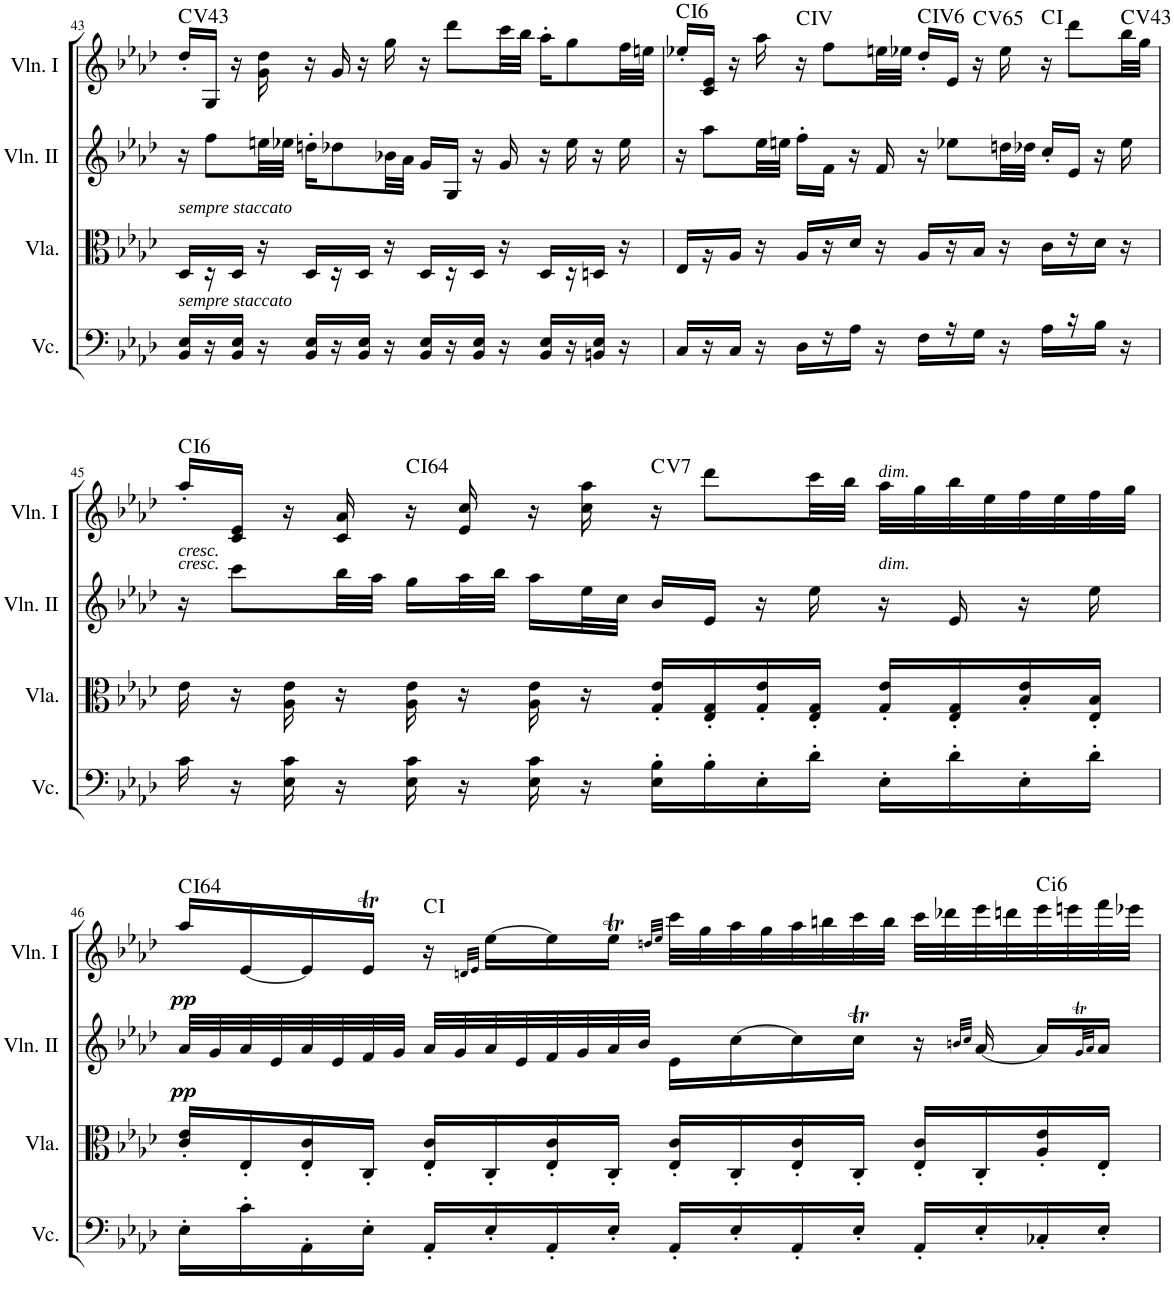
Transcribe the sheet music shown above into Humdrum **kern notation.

**kern	**kern	**kern	**dynam	**kern	**dynam	**harte
*part4	*part3	*part2	*part2	*part1	*part1	*part1
*staff4	*staff3	*staff2	*staff2	*staff1	*staff1	*
*I"Violoncello	*I"Viola	*I"Violin II	*	*I"Violin I	*	*
*I'Vc.	*I'Vla.	*I'Vln. II	*	*I'Vln. I	*	*
!!LO:PB:g=z
*clefF4	*clefC3	*clefG2	*	*clefG2	*	*
*k[b-e-a-d-]	*k[b-e-a-d-]	*k[b-e-a-d-]	*	*k[b-e-a-d-]	*	*
*A-:	*A-:	*A-:	*	*A-:	*	*
*M4/4	*M4/4	*M4/4	*	*M4/4	*	*
*met(c)	*met(c)	*met(c)	*	*met(c)	*	*
=43	=43	=43	=43	=43	=43	=43
!	!LO:TX:a:i:t=sempre staccato	!	!	!	!	!
!LO:TX:a:i:t=sempre staccato	!	!	!	!	!	!LO:H:kt=43
16BB-/ 16E-/LL	16D-/LL	16r	.	16dd-'/LL	.	C:maj
16r	16r	8ff\L	.	16G/JJ	.	.
16BB-/ 16E-/JJ	16D-/JJ	.	.	16r	.	.
16r	16r	32een\LL	.	16g\ 16dd-\	.	.
.	.	32ee-X\JJJ	.	.	.	.
16BB-/ 16E-/LL	16D-/LL	16ddn'\KL	.	16r	.	.
16r	16r	8dd-X\	.	16g/	.	.
16BB-/ 16E-/JJ	16D-/JJ	.	.	16r	.	.
16r	16r	32b-X\LL	.	16gg\	.	.
.	.	32a-\JJJ	.	.	.	.
16BB-/ 16E-/LL	16D-/LL	16g/LL	.	16r	.	.
16r	16r	16G/JJ	.	8ddd-\L	.	.
16BB-/ 16E-/JJ	16D-/JJ	16r	.	.	.	.
16r	16r	16g/	.	32ccc\LL	.	.
.	.	.	.	32bb-\JJJ	.	.
16BB-/ 16E-/LL	16D-/LL	16r	.	16aa-'\KL	.	.
16r	16r	16ee-\	.	8gg\	.	.
16BBn/ 16E-/JJ	16Dn/JJ	16r	.	.	.	.
16r	16r	16ee-\	.	32ff\LL	.	.
.	.	.	.	32een\JJJ	.	.
=44	=44	=44	=44	=44	=44	=44
!	!	!	!	!	!	!LO:H:kt=6
16C/LL	16E-/LL	16r	.	16ee-X'/LL	.	C:maj6
16r	16r	8aa-\L	.	16c/ 16e-/JJ	.	.
16C/JJ	16A-/JJ	.	.	16r	.	.
16r	16r	32ee-\LL	.	16aa-\	.	.
.	.	32een\JJJ	.	.	.	.
16D-\LL	16A-/LL	16ff'\LL	.	16r	.	C:maj
16r	16r	16f\JJ	.	8ff\L	.	.
16A-\JJ	16d-/JJ	16r	.	.	.	.
16r	16r	16f/	.	32een\LL	.	.
.	.	.	.	32ee-X\JJJ	.	.
!	!	!	!	!	!	!LO:H:kt=6
16F\LL	16A-/LL	16r	.	16dd-'/LL	.	C:maj6
16r	16r	8ee-X\L	.	16e-/JJ	.	.
!	!	!	!	!	!	!LO:H:kt=65
16G\JJ	16B-/JJ	.	.	16r	.	C:maj
16r	16r	32ddn\LL	.	16ee-\	.	.
.	.	32dd-X\JJJ	.	.	.	.
16A-\LL	16c\LL	16cc'/LL	.	16r	.	C:maj
16r	16r	16e-/JJ	.	8ddd-\L	.	.
16B-\JJ	16d-\JJ	16r	.	.	.	.
!	!	!	!	!	!	!LO:H:kt=43
16r	16r	16ee-\	.	32bb-\LL	.	C:maj
.	.	.	.	32gg\JJJ	.	.
!!LO:LB:g=z
=45	=45	=45	=45	=45	=45	=45
!	!	!LO:TX:a:i:t=cresc.	!	!	!	!
!	!	!LO:TX:a:i:t=cresc.	!	!	!	!LO:H:kt=6
16c\	16e-\	16r	.	16aa-'/LL	.	C:maj6
16r	16r	8ccc\L	.	16c/ 16e-/JJ	.	.
16E-\ 16c\	16A-\ 16e-\	.	.	16r	.	.
16r	16r	32bb-\LL	.	16c/ 16a-/	.	.
.	.	32aa-\JJJ	.	.	.	.
!	!	!	!	!	!	!LO:H:kt=64
16E-\ 16c\	16A-\ 16e-\	16gg\LL	.	16r	.	C:maj
16r	16r	32aa-\L	.	16e-/ 16cc/	.	.
.	.	32bb-\JJJ	.	.	.	.
16E-\ 16c\	16A-\ 16e-\	16aa-\LL	.	16r	.	.
16r	16r	32ee-\L	.	16cc\ 16aa-\	.	.
.	.	32cc\JJJ	.	.	.	.
!	!	!	!	!	!	!LO:H:kt=7
16E-\' 16B-\'LL	16G/' 16e-/'LL	16b-/LL	.	16r	.	C:7
16B-'\	16E-/' 16G/'	16e-/JJ	.	8ddd-\L	.	.
16E-'\	16G/' 16e-/'	16r	.	.	.	.
16d-'\JJ	16E-/' 16G/'JJ	16ee-\	.	32ccc\LL	.	.
.	.	.	.	32bb-\JJJ	.	.
!	!	!	!	!LO:TX:a:i:t=dim.	!	!
!	!	!LO:TX:a:i:t=dim.	!	!	!	!
16E-'\LL	16G/' 16e-/'LL	16r	.	32aa-\LLL	.	.
.	.	.	.	32gg\	.	.
16d-'\	16E-/' 16G/'	16e-/	.	32bb-\	.	.
.	.	.	.	32ee-\	.	.
16E-'\	16B-/' 16e-/'	16r	.	32ff\	.	.
.	.	.	.	32ee-\	.	.
16d-'\JJ	16E-/' 16B-/'JJ	16ee-\	.	32ff\	.	.
.	.	.	.	32gg\JJJ	.	.
!!LO:LB:g=z
=46	=46	=46	=46	=46	=46	=46
!	!	!	!LO:DY:b	!	!LO:DY:b	!LO:H:kt=64
16E-'\LL	16c/' 16e-/'LL	32a-/LLL	pp	16aa-/LL	pp	C:maj
.	.	32g/	.	.	.	.
16c'\	16E-'/	32a-/	.	[16e-/	.	.
.	.	32e-/	.	.	.	.
16AA-'\	16E-/' 16c/'	32a-/	.	16e-/]	.	.
.	.	32e-/	.	.	.	.
16E-'\JJ	16C'/JJ	32f/	.	16e-T/JJ	.	.
.	.	32g/JJJ	.	.	.	.
16AA-'/LL	16E-/' 16c/'LL	32a-/LLL	.	16r	.	C:maj
.	.	32g/	.	.	.	.
.	.	.	.	32qdn/LLL	.	.
.	.	.	.	32qe-/JJJ	.	.
16E-'/	16C'/	32a-/	.	[16ee-\LL	.	.
.	.	32e-/	.	.	.	.
16AA-'/	16E-/' 16c/'	32f/	.	16ee-\]	.	.
.	.	32g/	.	.	.	.
16E-'/JJ	16C'/JJ	32a-/	.	16ee-T\JJ	.	.
.	.	32b-/JJJ	.	.	.	.
.	.	.	.	32qddn/LLL	.	.
.	.	.	.	32qee-/JJJ	.	.
16AA-'/LL	16E-/' 16c/'LL	16e-\LL	.	32ccc\LLL	.	.
.	.	.	.	32gg\	.	.
16E-'/	16C'/	[16cc\	.	32aa-\	.	.
.	.	.	.	32gg\	.	.
16AA-'/	16E-/' 16c/'	16cc\]	.	32aa-\	.	.
.	.	.	.	32bbn\	.	.
16E-'/JJ	16C'/JJ	16cct\JJ	.	32ccc\	.	.
.	.	.	.	32bb\JJJ	.	.
16AA-'/LL	16E-/' 16c/'LL	16r	.	32ccc\LLL	.	.
.	.	.	.	32ddd-X\	.	.
.	.	32qbn/LLL	.	.	.	.
.	.	32qcc/JJJ	.	.	.	.
16E-'/	16C'/	[16a-/	.	32eee-\	.	.
.	.	.	.	32dddn\	.	.
!	!	!	!	!	!	!LO:H:kt=i
16C-X'/	16A-/' 16e-/'	16a-/LL]	.	32eee-\	.	.
.	.	.	.	32eeen\	.	.
.	.	32qg>/LLL	.	.	.	.
.	.	32qa-/JJJ	.	.	.	.
16E-'/JJ	16E-'/JJ	16a-/JJ	.	32fff\	.	.
.	.	.	.	32eee-X\JJJ	.	.
=	=	=	=	=	=	=
*-	*-	*-	*-	*-	*-	*-
